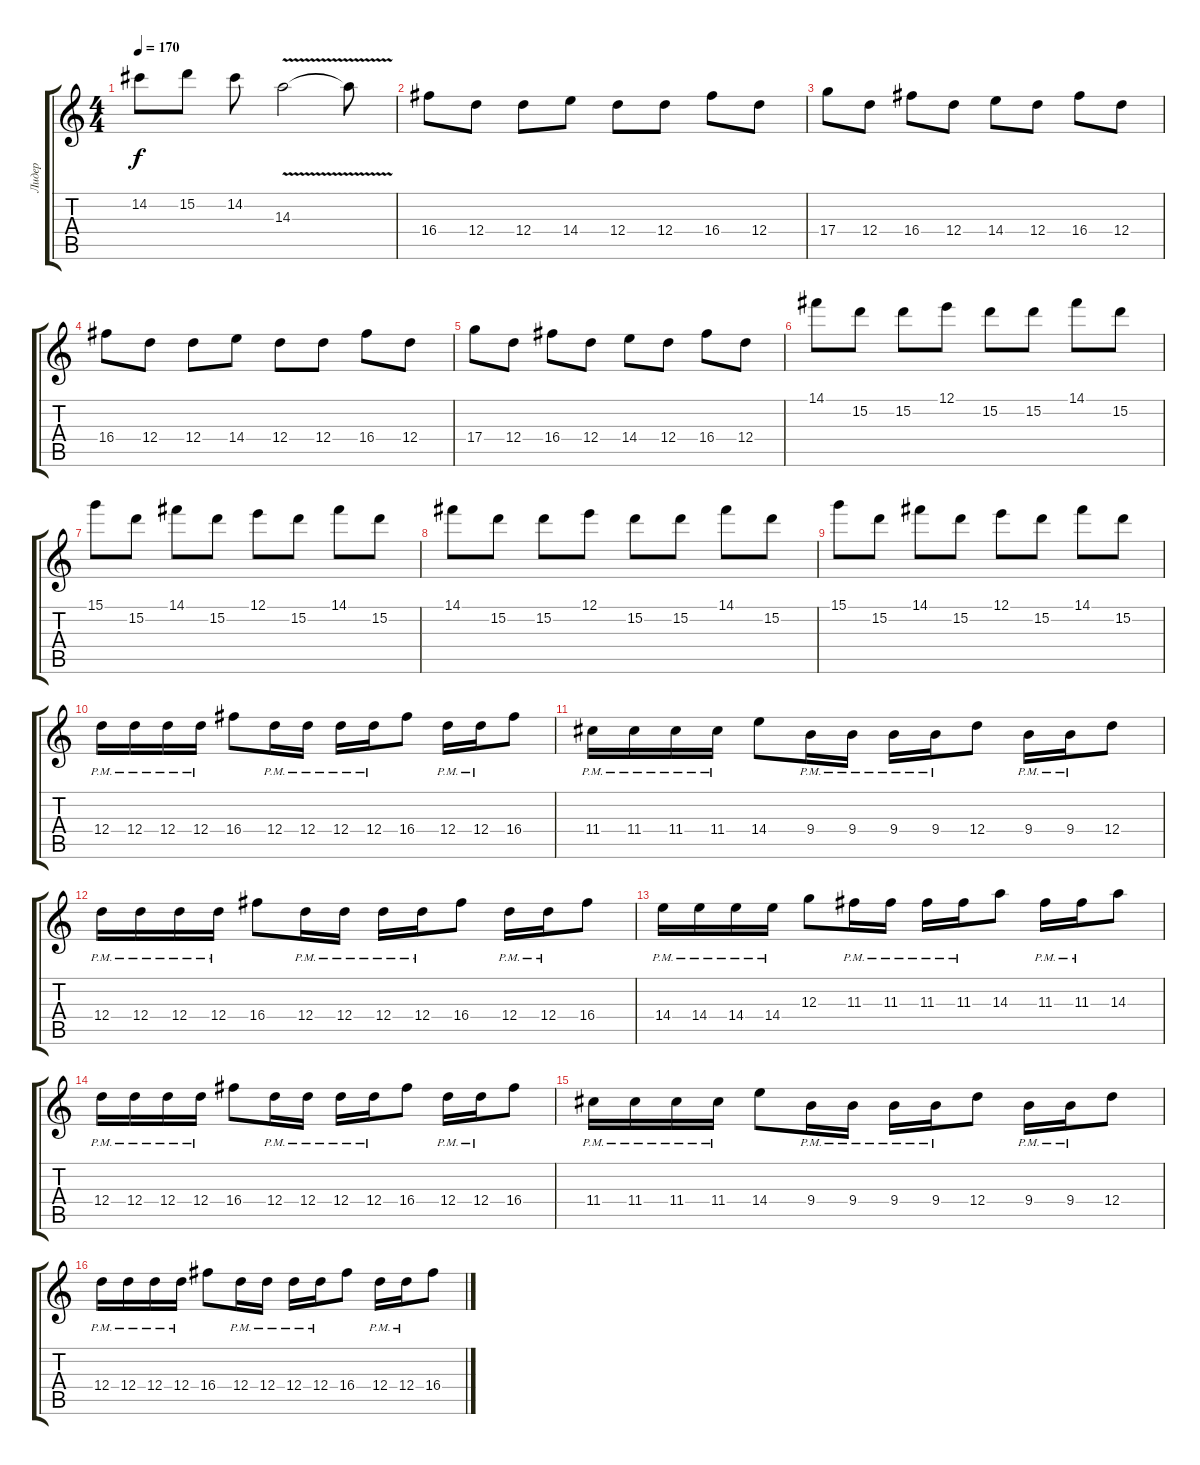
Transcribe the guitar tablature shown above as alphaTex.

\track ("Лидер" "Лидер") {instrument distortionguitar}
\staff {score tabs}
\tuning (E4 B3 G3 D3 A2 E2) {hide}
\ts (4 4)
\tempo 170
\clef g2
\ks c
14.2{t}.8{dy f} 15.2.8 14.2.8 14.3{v}.2 14.3{t}.8 |
16.4.8 12.4.8 12.4.8 14.4.8 12.4.8 12.4.8 16.4.8 12.4.8 |
17.4.8 12.4.8 16.4.8 12.4.8 14.4.8 12.4.8 16.4.8 12.4.8 |
16.4.8 12.4.8 12.4.8 14.4.8 12.4.8 12.4.8 16.4.8 12.4.8 |
17.4.8 12.4.8 16.4.8 12.4.8 14.4.8 12.4.8 16.4.8 12.4.8 |
14.1.8 15.2.8 15.2.8 12.1.8 15.2.8 15.2.8 14.1.8 15.2.8 |
15.1.8 15.2.8 14.1.8 15.2.8 12.1.8 15.2.8 14.1.8 15.2.8 |
14.1.8 15.2.8 15.2.8 12.1.8 15.2.8 15.2.8 14.1.8 15.2.8 |
15.1.8 15.2.8 14.1.8 15.2.8 12.1.8 15.2.8 14.1.8 15.2.8 |
12.4{pm}.16 12.4{pm}.16 12.4{pm}.16 12.4{pm}.16 16.4.8 12.4{pm}.16 12.4{pm}.16 12.4{pm}.16 12.4{pm}.16 16.4.8 12.4{pm}.16 12.4{pm}.16 16.4.8 |
11.4{pm}.16 11.4{pm}.16 11.4{pm}.16 11.4{pm}.16 14.4.8 9.4{pm}.16 9.4{pm}.16 9.4{pm}.16 9.4{pm}.16 12.4.8 9.4{pm}.16 9.4{pm}.16 12.4.8 |
12.4{pm}.16 12.4{pm}.16 12.4{pm}.16 12.4{pm}.16 16.4.8 12.4{pm}.16 12.4{pm}.16 12.4{pm}.16 12.4{pm}.16 16.4.8 12.4{pm}.16 12.4{pm}.16 16.4.8 |
14.4{pm}.16 14.4{pm}.16 14.4{pm}.16 14.4{pm}.16 12.3.8 11.3{pm}.16 11.3{pm}.16 11.3{pm}.16 11.3{pm}.16 14.3.8 11.3{pm}.16 11.3{pm}.16 14.3.8 |
12.4{pm}.16 12.4{pm}.16 12.4{pm}.16 12.4{pm}.16 16.4.8 12.4{pm}.16 12.4{pm}.16 12.4{pm}.16 12.4{pm}.16 16.4.8 12.4{pm}.16 12.4{pm}.16 16.4.8 |
11.4{pm}.16 11.4{pm}.16 11.4{pm}.16 11.4{pm}.16 14.4.8 9.4{pm}.16 9.4{pm}.16 9.4{pm}.16 9.4{pm}.16 12.4.8 9.4{pm}.16 9.4{pm}.16 12.4.8 |
12.4{pm}.16 12.4{pm}.16 12.4{pm}.16 12.4{pm}.16 16.4.8 12.4{pm}.16 12.4{pm}.16 12.4{pm}.16 12.4{pm}.16 16.4.8 12.4{pm}.16 12.4{pm}.16 16.4.8
